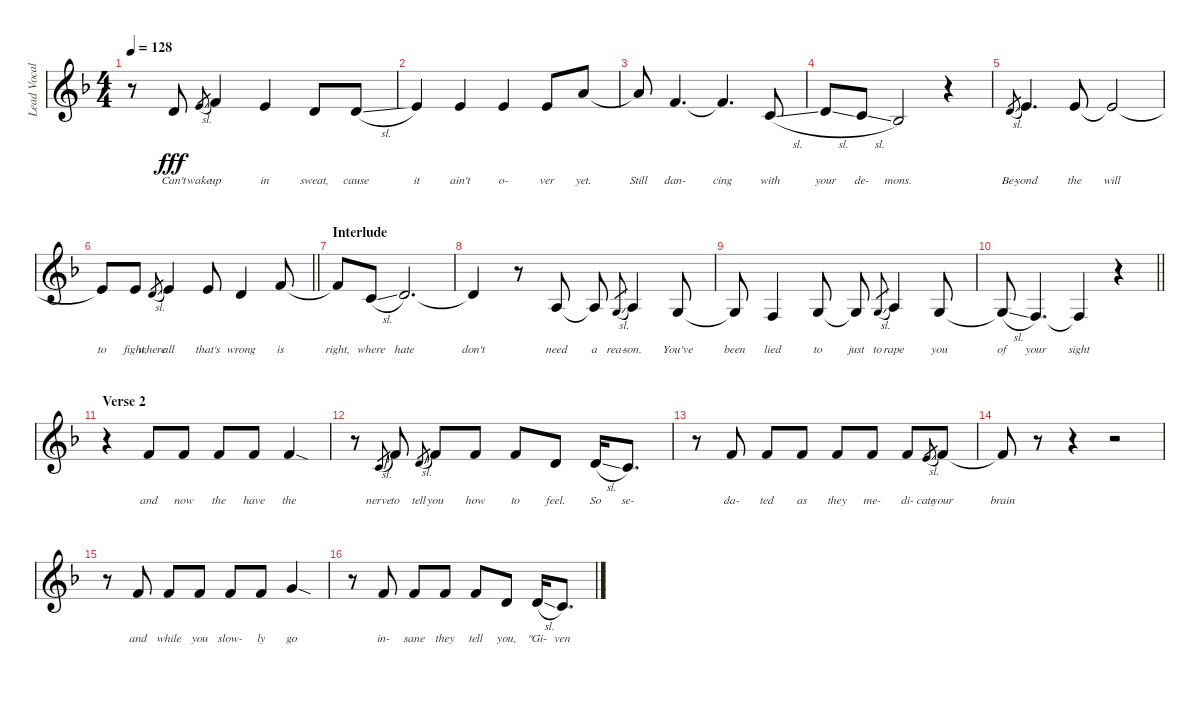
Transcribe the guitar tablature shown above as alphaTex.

\track ("Lead Vocals" "Lead Vocal") {instrument lead6voice}
\staff {score}
\tuning (E4 B3 G3 D3 A2 D2) {hide}
\ts (4 4)
\tempo 128
\clef g2
\ks dminor
r.8{dy fff} 3.2.8{lyrics (0 "Can't") lyrics (1 "") lyrics (2 "") lyrics (3 "") lyrics (4 "")} 5.2{sl}.8{lyrics (0 "wake") lyrics (1 "") lyrics (2 "") lyrics (3 "") lyrics (4 "") gr} 6.2.4{lyrics (0 "up") lyrics (1 "") lyrics (2 "") lyrics (3 "") lyrics (4 "")} 5.2.4{lyrics (0 "in") lyrics (1 "") lyrics (2 "") lyrics (3 "") lyrics (4 "")} 3.2.8{lyrics (0 "sweat,") lyrics (1 "") lyrics (2 "") lyrics (3 "") lyrics (4 "")} 3.2{sl}.8{lyrics (0 "cause") lyrics (1 "") lyrics (2 "") lyrics (3 "") lyrics (4 "")} |
5.2.4{lyrics (0 "it") lyrics (1 "") lyrics (2 "") lyrics (3 "") lyrics (4 "")} 5.2.4{lyrics (0 "ain't") lyrics (1 "") lyrics (2 "") lyrics (3 "") lyrics (4 "")} 5.2.4{lyrics (0 "o-") lyrics (1 "") lyrics (2 "") lyrics (3 "") lyrics (4 "")} 5.2.8{lyrics (0 "ver") lyrics (1 "") lyrics (2 "") lyrics (3 "") lyrics (4 "")} 5.1.8{lyrics (0 "yet.") lyrics (1 "") lyrics (2 "") lyrics (3 "") lyrics (4 "")} |
5.1{t}.8{lyrics (0 "Still") lyrics (1 "") lyrics (2 "") lyrics (3 "") lyrics (4 "")} 6.2.4{d lyrics (0 "dan-") lyrics (1 "") lyrics (2 "") lyrics (3 "") lyrics (4 "")} 6.2{t}.4{d lyrics (0 "cing") lyrics (1 "") lyrics (2 "") lyrics (3 "") lyrics (4 "")} 5.3{sl}.8{lyrics (0 "with") lyrics (1 "") lyrics (2 "") lyrics (3 "") lyrics (4 "")} |
7.3{sl}.8{lyrics (0 "your") lyrics (1 "") lyrics (2 "") lyrics (3 "") lyrics (4 "")} 5.3{sl}.8{lyrics (0 "de-") lyrics (1 "") lyrics (2 "") lyrics (3 "") lyrics (4 "")} 3.3.2{lyrics (0 "mons.") lyrics (1 "") lyrics (2 "") lyrics (3 "") lyrics (4 "")} r.4 |
3.2{sl}.8{lyrics (0 "Be-") lyrics (1 "") lyrics (2 "") lyrics (3 "") lyrics (4 "") gr} 5.2.4{d lyrics (0 "yond") lyrics (1 "") lyrics (2 "") lyrics (3 "") lyrics (4 "")} 5.2.8{lyrics (0 "the") lyrics (1 "") lyrics (2 "") lyrics (3 "") lyrics (4 "")} 5.2{t}.2{lyrics (0 "will") lyrics (1 "") lyrics (2 "") lyrics (3 "") lyrics (4 "")} |
\barLineRight lightlight
5.2{t}.8{lyrics (0 "to") lyrics (1 "") lyrics (2 "") lyrics (3 "") lyrics (4 "")} 5.2.8{lyrics (0 "fight,") lyrics (1 "") lyrics (2 "") lyrics (3 "") lyrics (4 "")} 3.2{sl}.8{lyrics (0 "where") lyrics (1 "") lyrics (2 "") lyrics (3 "") lyrics (4 "") gr} 5.2.4{lyrics (0 "all") lyrics (1 "") lyrics (2 "") lyrics (3 "") lyrics (4 "")} 5.2.8{lyrics (0 "that's") lyrics (1 "") lyrics (2 "") lyrics (3 "") lyrics (4 "")} 3.2.4{lyrics (0 "wrong") lyrics (1 "") lyrics (2 "") lyrics (3 "") lyrics (4 "")} 6.2.8{lyrics (0 "is") lyrics (1 "") lyrics (2 "") lyrics (3 "") lyrics (4 "")} |
\section ("" "Interlude")
6.2{t}.8{lyrics (0 "right,") lyrics (1 "") lyrics (2 "") lyrics (3 "") lyrics (4 "")} 5.3{sl}.8{lyrics (0 "where") lyrics (1 "") lyrics (2 "") lyrics (3 "") lyrics (4 "")} 7.3.2{d lyrics (0 "hate") lyrics (1 "") lyrics (2 "") lyrics (3 "") lyrics (4 "")} |
7.3{t}.4{lyrics (0 "don't") lyrics (1 "") lyrics (2 "") lyrics (3 "") lyrics (4 "")} r.8 2.3.8{lyrics (0 "need") lyrics (1 "") lyrics (2 "") lyrics (3 "") lyrics (4 "")} 2.3{t}.8{lyrics (0 "a") lyrics (1 "") lyrics (2 "") lyrics (3 "") lyrics (4 "")} 0.3{sl}.8{lyrics (0 "rea-") lyrics (1 "") lyrics (2 "") lyrics (3 "") lyrics (4 "") gr} 2.3.4{lyrics (0 "son.") lyrics (1 "") lyrics (2 "") lyrics (3 "") lyrics (4 "")} 5.4.8{lyrics (0 "You've") lyrics (1 "") lyrics (2 "") lyrics (3 "") lyrics (4 "")} |
5.4{t}.8{lyrics (0 "been") lyrics (1 "") lyrics (2 "") lyrics (3 "") lyrics (4 "")} 3.4.4{lyrics (0 "lied") lyrics (1 "") lyrics (2 "") lyrics (3 "") lyrics (4 "")} 5.4.8{lyrics (0 "to") lyrics (1 "") lyrics (2 "") lyrics (3 "") lyrics (4 "")} 5.4{t}.8{lyrics (0 "just") lyrics (1 "") lyrics (2 "") lyrics (3 "") lyrics (4 "")} 0.3{sl}.8{lyrics (0 "to") lyrics (1 "") lyrics (2 "") lyrics (3 "") lyrics (4 "") gr} 2.3.4{lyrics (0 "rape") lyrics (1 "") lyrics (2 "") lyrics (3 "") lyrics (4 "")} 5.4.8{lyrics (0 "you") lyrics (1 "") lyrics (2 "") lyrics (3 "") lyrics (4 "")} |
\barLineRight lightlight
5.4{sl t}.8{lyrics (0 "of") lyrics (1 "") lyrics (2 "") lyrics (3 "") lyrics (4 "")} 3.4.4{d lyrics (0 "your") lyrics (1 "") lyrics (2 "") lyrics (3 "") lyrics (4 "")} 3.4{t}.4{lyrics (0 "sight") lyrics (1 "") lyrics (2 "") lyrics (3 "") lyrics (4 "")} r.4 |
\section ("" "Verse 2")
r.4 6.2.8{lyrics (0 "and") lyrics (1 "") lyrics (2 "") lyrics (3 "") lyrics (4 "")} 6.2.8{lyrics (0 "now") lyrics (1 "") lyrics (2 "") lyrics (3 "") lyrics (4 "")} 6.2.8{lyrics (0 "the") lyrics (1 "") lyrics (2 "") lyrics (3 "") lyrics (4 "")} 6.2.8{lyrics (0 "have") lyrics (1 "") lyrics (2 "") lyrics (3 "") lyrics (4 "")} 6.2{sod}.4{lyrics (0 "the") lyrics (1 "") lyrics (2 "") lyrics (3 "") lyrics (4 "")} |
r.8 1.2{sl}.8{lyrics (0 "nerve") lyrics (1 "") lyrics (2 "") lyrics (3 "") lyrics (4 "") gr} 6.2.8{lyrics (0 "to") lyrics (1 "") lyrics (2 "") lyrics (3 "") lyrics (4 "")} 3.2{sl}.8{lyrics (0 "tell") lyrics (1 "") lyrics (2 "") lyrics (3 "") lyrics (4 "") gr} 6.2.8{lyrics (0 "you") lyrics (1 "") lyrics (2 "") lyrics (3 "") lyrics (4 "")} 6.2.8{lyrics (0 "how") lyrics (1 "") lyrics (2 "") lyrics (3 "") lyrics (4 "")} 6.2.8{lyrics (0 "to") lyrics (1 "") lyrics (2 "") lyrics (3 "") lyrics (4 "")} 7.3.8{lyrics (0 "feel.") lyrics (1 "") lyrics (2 "") lyrics (3 "") lyrics (4 "")} 7.3{sl}.16{lyrics (0 "So") lyrics (1 "") lyrics (2 "") lyrics (3 "") lyrics (4 "")} 5.3.8{d lyrics (0 "se-") lyrics (1 "") lyrics (2 "") lyrics (3 "") lyrics (4 "")} |
r.8 6.2.8{lyrics (0 "da-") lyrics (1 "") lyrics (2 "") lyrics (3 "") lyrics (4 "")} 6.2.8{lyrics (0 "ted") lyrics (1 "") lyrics (2 "") lyrics (3 "") lyrics (4 "")} 6.2.8{lyrics (0 "as") lyrics (1 "") lyrics (2 "") lyrics (3 "") lyrics (4 "")} 6.2.8{lyrics (0 "they") lyrics (1 "") lyrics (2 "") lyrics (3 "") lyrics (4 "")} 6.2.8{lyrics (0 "me-") lyrics (1 "") lyrics (2 "") lyrics (3 "") lyrics (4 "")} 6.2.8{lyrics (0 "di-") lyrics (1 "") lyrics (2 "") lyrics (3 "") lyrics (4 "")} 5.2{sl}.8{lyrics (0 "cate") lyrics (1 "") lyrics (2 "") lyrics (3 "") lyrics (4 "") gr} 6.2.8{lyrics (0 "your") lyrics (1 "") lyrics (2 "") lyrics (3 "") lyrics (4 "")} |
6.2{t}.8{lyrics (0 "brain") lyrics (1 "") lyrics (2 "") lyrics (3 "") lyrics (4 "")} r.8 r.4 r.2 |
r.8 6.2.8{lyrics (0 "and") lyrics (1 "") lyrics (2 "") lyrics (3 "") lyrics (4 "")} 6.2.8{lyrics (0 "while") lyrics (1 "") lyrics (2 "") lyrics (3 "") lyrics (4 "")} 6.2.8{lyrics (0 "you") lyrics (1 "") lyrics (2 "") lyrics (3 "") lyrics (4 "")} 6.2.8{lyrics (0 "slow-") lyrics (1 "") lyrics (2 "") lyrics (3 "") lyrics (4 "")} 6.2.8{lyrics (0 "ly") lyrics (1 "") lyrics (2 "") lyrics (3 "") lyrics (4 "")} 8.2{sod}.4{lyrics (0 "go") lyrics (1 "") lyrics (2 "") lyrics (3 "") lyrics (4 "")} |
r.8 6.2.8{lyrics (0 "in-") lyrics (1 "") lyrics (2 "") lyrics (3 "") lyrics (4 "")} 6.2.8{lyrics (0 "sane") lyrics (1 "") lyrics (2 "") lyrics (3 "") lyrics (4 "")} 6.2.8{lyrics (0 "they") lyrics (1 "") lyrics (2 "") lyrics (3 "") lyrics (4 "")} 6.2.8{lyrics (0 "tell") lyrics (1 "") lyrics (2 "") lyrics (3 "") lyrics (4 "")} 7.3.8{lyrics (0 "you,") lyrics (1 "") lyrics (2 "") lyrics (3 "") lyrics (4 "")} 7.3{sl}.16{lyrics (0 "\"Gi-") lyrics (1 "") lyrics (2 "") lyrics (3 "") lyrics (4 "")} 5.3.8{d lyrics (0 "ven") lyrics (1 "") lyrics (2 "") lyrics (3 "") lyrics (4 "")}
